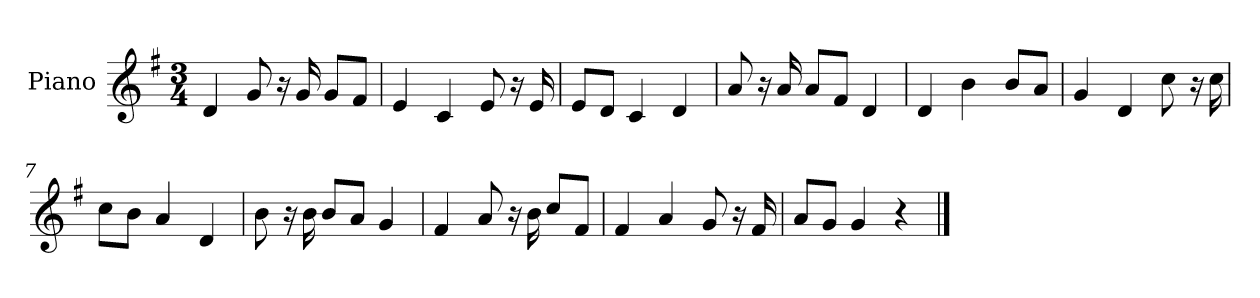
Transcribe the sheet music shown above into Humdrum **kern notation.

**kern
*part1
*staff1
*I"Piano
*I'P-no
*clefG2
*k[f#]
*M3/4
*MM93
=1
4d/
8g/
16r
16g/
8g/L
8f#/J
=2
4e/
4c/
8e/
16r
16e/
=3
8e/L
8d/J
4c/
4d/
=4
8a/
16r
16a/
8a/L
8f#/J
4d/
=5
4d/
4b\
8b/L
8a/J
=6
4g/
4d/
8cc\
16r
16cc\
=7
8cc\L
8b\J
4a/
4d/
!!LO:LB:g=z
=8
8b\
16r
16b\
8b/L
8a/J
4g/
=9
4f#/
8a/
16r
16b\
8cc/L
8f#/J
=10
4f#/
4a/
8g/
16r
16f#/
=11
8a/L
8g/J
4g/
4r
==
*-
